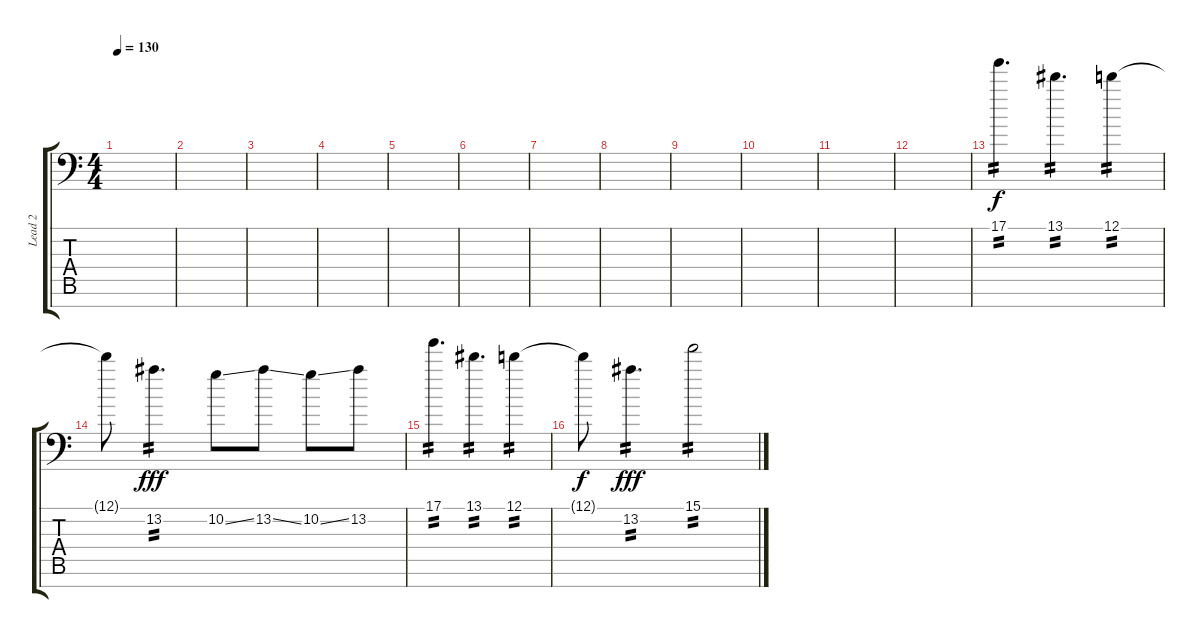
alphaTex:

\track ("Lead 2" "Lead 2") {instrument overdrivenguitar}
\staff {score tabs}
\tuning (D4 A3 E3 C3 G2 D2 G1) {hide}
\ts (4 4)
\tempo 130
\clef f4
\ks c
|
|
|
|
|
|
|
|
|
|
|
|
17.1.4{d tp 2} 13.1.4{d tp 2} 12.1.4{tp 2} |
12.1{t}.8{dy f} 13.2.4{d tp 2 dy fff} 10.2{ss}.8 13.2{ss}.8 10.2{ss}.8 13.2.8 |
17.1.4{d tp 2} 13.1.4{d tp 2} 12.1.4{tp 2} |
12.1{t}.8{dy f} 13.2.4{d tp 2 dy fff} 15.1.2{tp 2}
